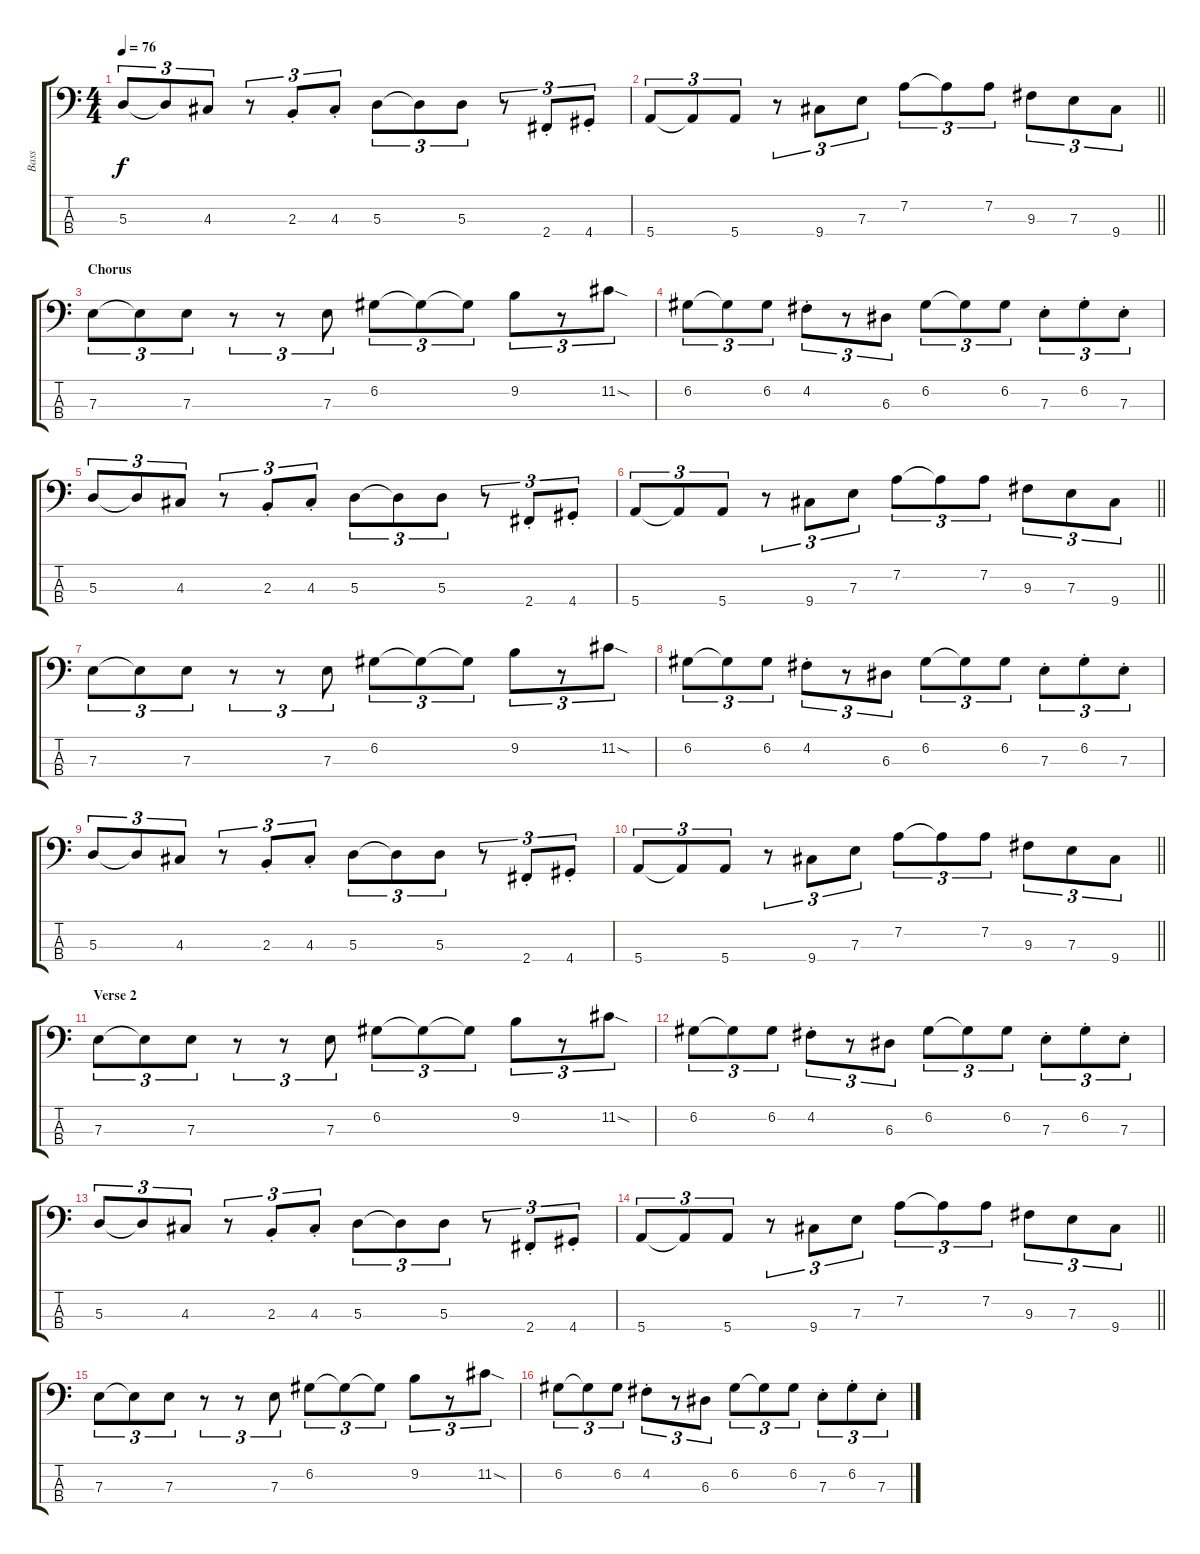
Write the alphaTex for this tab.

\track ("Bass" "Bass") {instrument acousticguitarsteel}
\staff {score tabs}
\tuning (G2 D2 A1 E1) {hide}
\ts (4 4)
\tempo 76
\clef f4
\ks c
5.3.8{tu (3 2) dy f} 5.3{t}.8{tu (3 2)} 4.3.8{tu (3 2)} r.8{tu (3 2)} 2.3{st}.8{tu (3 2)} 4.3{st}.8{tu (3 2)} 5.3.8{tu (3 2)} 5.3{t}.8{tu (3 2)} 5.3.8{tu (3 2)} r.8{tu (3 2)} 2.4{st}.8{tu (3 2)} 4.4{st}.8{tu (3 2)} |
\barLineRight lightlight
5.4.8{tu (3 2)} 5.4{t}.8{tu (3 2)} 5.4.8{tu (3 2)} r.8{tu (3 2)} 9.4.8{tu (3 2)} 7.3.8{tu (3 2)} 7.2.8{tu (3 2)} 7.2{t}.8{tu (3 2)} 7.2.8{tu (3 2)} 9.3.8{tu (3 2)} 7.3.8{tu (3 2)} 9.4.8{tu (3 2)} |
\section ("" "Chorus")
7.3.8{tu (3 2)} 7.3{t}.8{tu (3 2)} 7.3.8{tu (3 2)} r.8{tu (3 2)} r.8{tu (3 2)} 7.3.8{tu (3 2)} 6.2.8{tu (3 2)} 6.2{t}.8{tu (3 2)} 6.2{t}.8{tu (3 2)} 9.2.8{tu (3 2)} r.8{tu (3 2)} 11.2{sod}.8{tu (3 2)} |
6.2.8{tu (3 2)} 6.2{t}.8{tu (3 2)} 6.2.8{tu (3 2)} 4.2{st}.8{tu (3 2)} r.8{tu (3 2)} 6.3.8{tu (3 2)} 6.2.8{tu (3 2)} 6.2{t}.8{tu (3 2)} 6.2.8{tu (3 2)} 7.3{st}.8{tu (3 2)} 6.2{st}.8{tu (3 2)} 7.3{st}.8{tu (3 2)} |
5.3.8{tu (3 2)} 5.3{t}.8{tu (3 2)} 4.3.8{tu (3 2)} r.8{tu (3 2)} 2.3{st}.8{tu (3 2)} 4.3{st}.8{tu (3 2)} 5.3.8{tu (3 2)} 5.3{t}.8{tu (3 2)} 5.3.8{tu (3 2)} r.8{tu (3 2)} 2.4{st}.8{tu (3 2)} 4.4{st}.8{tu (3 2)} |
\barLineRight lightlight
5.4.8{tu (3 2)} 5.4{t}.8{tu (3 2)} 5.4.8{tu (3 2)} r.8{tu (3 2)} 9.4.8{tu (3 2)} 7.3.8{tu (3 2)} 7.2.8{tu (3 2)} 7.2{t}.8{tu (3 2)} 7.2.8{tu (3 2)} 9.3.8{tu (3 2)} 7.3.8{tu (3 2)} 9.4.8{tu (3 2)} |
7.3.8{tu (3 2)} 7.3{t}.8{tu (3 2)} 7.3.8{tu (3 2)} r.8{tu (3 2)} r.8{tu (3 2)} 7.3.8{tu (3 2)} 6.2.8{tu (3 2)} 6.2{t}.8{tu (3 2)} 6.2{t}.8{tu (3 2)} 9.2.8{tu (3 2)} r.8{tu (3 2)} 11.2{sod}.8{tu (3 2)} |
6.2.8{tu (3 2)} 6.2{t}.8{tu (3 2)} 6.2.8{tu (3 2)} 4.2{st}.8{tu (3 2)} r.8{tu (3 2)} 6.3.8{tu (3 2)} 6.2.8{tu (3 2)} 6.2{t}.8{tu (3 2)} 6.2.8{tu (3 2)} 7.3{st}.8{tu (3 2)} 6.2{st}.8{tu (3 2)} 7.3{st}.8{tu (3 2)} |
5.3.8{tu (3 2)} 5.3{t}.8{tu (3 2)} 4.3.8{tu (3 2)} r.8{tu (3 2)} 2.3{st}.8{tu (3 2)} 4.3{st}.8{tu (3 2)} 5.3.8{tu (3 2)} 5.3{t}.8{tu (3 2)} 5.3.8{tu (3 2)} r.8{tu (3 2)} 2.4{st}.8{tu (3 2)} 4.4{st}.8{tu (3 2)} |
\barLineRight lightlight
5.4.8{tu (3 2)} 5.4{t}.8{tu (3 2)} 5.4.8{tu (3 2)} r.8{tu (3 2)} 9.4.8{tu (3 2)} 7.3.8{tu (3 2)} 7.2.8{tu (3 2)} 7.2{t}.8{tu (3 2)} 7.2.8{tu (3 2)} 9.3.8{tu (3 2)} 7.3.8{tu (3 2)} 9.4.8{tu (3 2)} |
\section ("" "Verse 2")
7.3.8{tu (3 2)} 7.3{t}.8{tu (3 2)} 7.3.8{tu (3 2)} r.8{tu (3 2)} r.8{tu (3 2)} 7.3.8{tu (3 2)} 6.2.8{tu (3 2)} 6.2{t}.8{tu (3 2)} 6.2{t}.8{tu (3 2)} 9.2.8{tu (3 2)} r.8{tu (3 2)} 11.2{sod}.8{tu (3 2)} |
6.2.8{tu (3 2)} 6.2{t}.8{tu (3 2)} 6.2.8{tu (3 2)} 4.2{st}.8{tu (3 2)} r.8{tu (3 2)} 6.3.8{tu (3 2)} 6.2.8{tu (3 2)} 6.2{t}.8{tu (3 2)} 6.2.8{tu (3 2)} 7.3{st}.8{tu (3 2)} 6.2{st}.8{tu (3 2)} 7.3{st}.8{tu (3 2)} |
5.3.8{tu (3 2)} 5.3{t}.8{tu (3 2)} 4.3.8{tu (3 2)} r.8{tu (3 2)} 2.3{st}.8{tu (3 2)} 4.3{st}.8{tu (3 2)} 5.3.8{tu (3 2)} 5.3{t}.8{tu (3 2)} 5.3.8{tu (3 2)} r.8{tu (3 2)} 2.4{st}.8{tu (3 2)} 4.4{st}.8{tu (3 2)} |
\barLineRight lightlight
5.4.8{tu (3 2)} 5.4{t}.8{tu (3 2)} 5.4.8{tu (3 2)} r.8{tu (3 2)} 9.4.8{tu (3 2)} 7.3.8{tu (3 2)} 7.2.8{tu (3 2)} 7.2{t}.8{tu (3 2)} 7.2.8{tu (3 2)} 9.3.8{tu (3 2)} 7.3.8{tu (3 2)} 9.4.8{tu (3 2)} |
7.3.8{tu (3 2)} 7.3{t}.8{tu (3 2)} 7.3.8{tu (3 2)} r.8{tu (3 2)} r.8{tu (3 2)} 7.3.8{tu (3 2)} 6.2.8{tu (3 2)} 6.2{t}.8{tu (3 2)} 6.2{t}.8{tu (3 2)} 9.2.8{tu (3 2)} r.8{tu (3 2)} 11.2{sod}.8{tu (3 2)} |
6.2.8{tu (3 2)} 6.2{t}.8{tu (3 2)} 6.2.8{tu (3 2)} 4.2{st}.8{tu (3 2)} r.8{tu (3 2)} 6.3.8{tu (3 2)} 6.2.8{tu (3 2)} 6.2{t}.8{tu (3 2)} 6.2.8{tu (3 2)} 7.3{st}.8{tu (3 2)} 6.2{st}.8{tu (3 2)} 7.3{st}.8{tu (3 2)}
